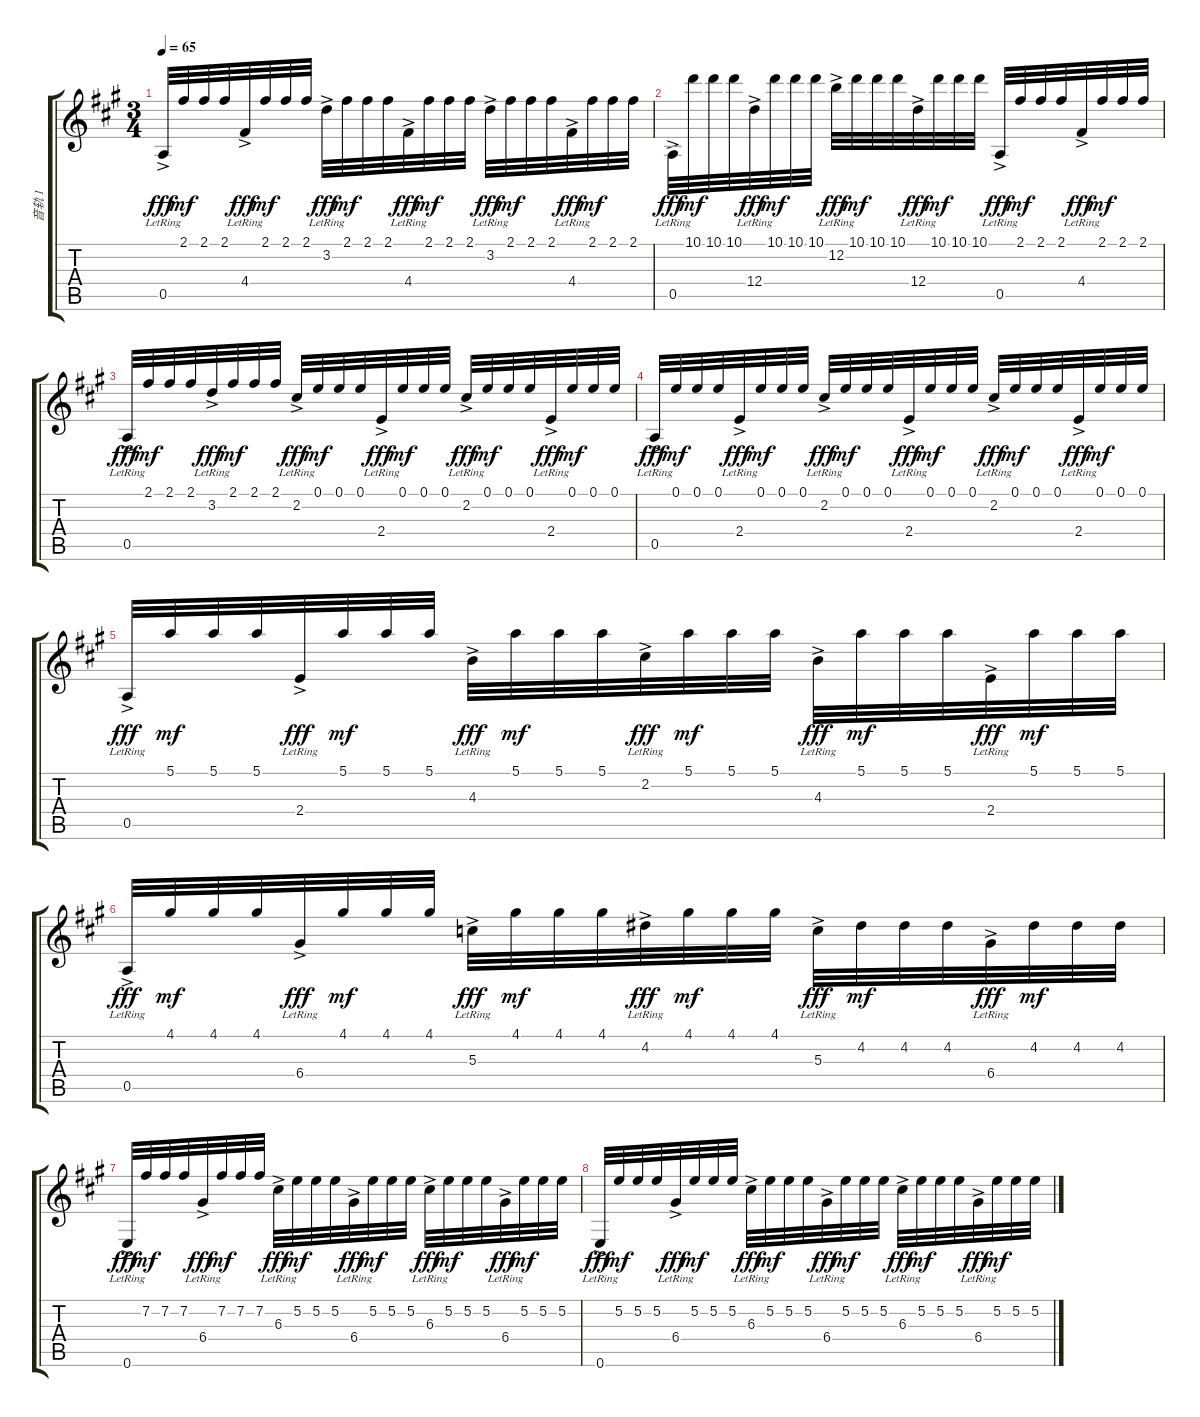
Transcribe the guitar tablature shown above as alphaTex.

\track ("音轨 1" "音轨 1") {instrument acousticguitarnylon}
\staff {score tabs}
\tuning (E4 B3 G3 D3 A2 E2) {hide}
\ts (3 4)
\tempo 65
\clef g2
\ks a
0.5{ac lr}.32{dy fff} 2.1.32{dy mf} 2.1.32 2.1.32 4.4{ac lr}.32{dy fff} 2.1.32{dy mf} 2.1.32 2.1.32 3.2{ac lr}.32{dy fff} 2.1.32{dy mf} 2.1.32 2.1.32 4.4{ac lr}.32{dy fff} 2.1.32{dy mf} 2.1.32 2.1.32 3.2{ac lr}.32{dy fff} 2.1.32{dy mf} 2.1.32 2.1.32 4.4{ac lr}.32{dy fff} 2.1.32{dy mf} 2.1.32 2.1.32 |
0.5{ac lr}.32{dy fff} 10.1.32{dy mf} 10.1.32 10.1.32 12.4{ac lr}.32{dy fff} 10.1.32{dy mf} 10.1.32 10.1.32 12.2{ac lr}.32{dy fff} 10.1.32{dy mf} 10.1.32 10.1.32 12.4{ac lr}.32{dy fff} 10.1.32{dy mf} 10.1.32 10.1.32 0.5{ac lr}.32{dy fff} 2.1.32{dy mf} 2.1.32 2.1.32 4.4{ac lr}.32{dy fff} 2.1.32{dy mf} 2.1.32 2.1.32 |
0.5{ac lr}.32{dy fff} 2.1.32{dy mf} 2.1.32 2.1.32 3.2{ac lr}.32{dy fff} 2.1.32{dy mf} 2.1.32 2.1.32 2.2{ac lr}.32{dy fff} 0.1.32{dy mf} 0.1.32 0.1.32 2.4{ac lr}.32{dy fff} 0.1.32{dy mf} 0.1.32 0.1.32 2.2{ac lr}.32{dy fff} 0.1.32{dy mf} 0.1.32 0.1.32 2.4{ac lr}.32{dy fff} 0.1.32{dy mf} 0.1.32 0.1.32 |
0.5{ac lr}.32{dy fff} 0.1.32{dy mf} 0.1.32 0.1.32 2.4{ac lr}.32{dy fff} 0.1.32{dy mf} 0.1.32 0.1.32 2.2{ac lr}.32{dy fff} 0.1.32{dy mf} 0.1.32 0.1.32 2.4{ac lr}.32{dy fff} 0.1.32{dy mf} 0.1.32 0.1.32 2.2{ac lr}.32{dy fff} 0.1.32{dy mf} 0.1.32 0.1.32 2.4{ac lr}.32{dy fff} 0.1.32{dy mf} 0.1.32 0.1.32 |
0.5{ac lr}.32{dy fff} 5.1.32{dy mf} 5.1.32 5.1.32 2.4{ac lr}.32{dy fff} 5.1.32{dy mf} 5.1.32 5.1.32 4.3{ac lr}.32{dy fff} 5.1.32{dy mf} 5.1.32 5.1.32 2.2{ac lr}.32{dy fff} 5.1.32{dy mf} 5.1.32 5.1.32 4.3{ac lr}.32{dy fff} 5.1.32{dy mf} 5.1.32 5.1.32 2.4{ac lr}.32{dy fff} 5.1.32{dy mf} 5.1.32 5.1.32 |
0.5{ac lr}.32{dy fff} 4.1.32{dy mf} 4.1.32 4.1.32 6.4{ac lr}.32{dy fff} 4.1.32{dy mf} 4.1.32 4.1.32 5.3{ac lr}.32{dy fff} 4.1.32{dy mf} 4.1.32 4.1.32 4.2{ac lr}.32{dy fff} 4.1.32{dy mf} 4.1.32 4.1.32 5.3{ac lr}.32{dy fff} 4.2.32{dy mf} 4.2.32 4.2.32 6.4{ac lr}.32{dy fff} 4.2.32{dy mf} 4.2.32 4.2.32 |
0.6{ac lr}.32{dy fff} 7.2.32{dy mf} 7.2.32 7.2.32 6.4{ac lr}.32{dy fff} 7.2.32{dy mf} 7.2.32 7.2.32 6.3{ac lr}.32{dy fff} 5.2.32{dy mf} 5.2.32 5.2.32 6.4{ac lr}.32{dy fff} 5.2.32{dy mf} 5.2.32 5.2.32 6.3{ac lr}.32{dy fff} 5.2.32{dy mf} 5.2.32 5.2.32 6.4{ac lr}.32{dy fff} 5.2.32{dy mf} 5.2.32 5.2.32 |
0.6{ac lr}.32{dy fff} 5.2.32{dy mf} 5.2.32 5.2.32 6.4{ac lr}.32{dy fff} 5.2.32{dy mf} 5.2.32 5.2.32 6.3{ac lr}.32{dy fff} 5.2.32{dy mf} 5.2.32 5.2.32 6.4{ac lr}.32{dy fff} 5.2.32{dy mf} 5.2.32 5.2.32 6.3{ac lr}.32{dy fff} 5.2.32{dy mf} 5.2.32 5.2.32 6.4{ac lr}.32{dy fff} 5.2.32{dy mf} 5.2.32 5.2.32
